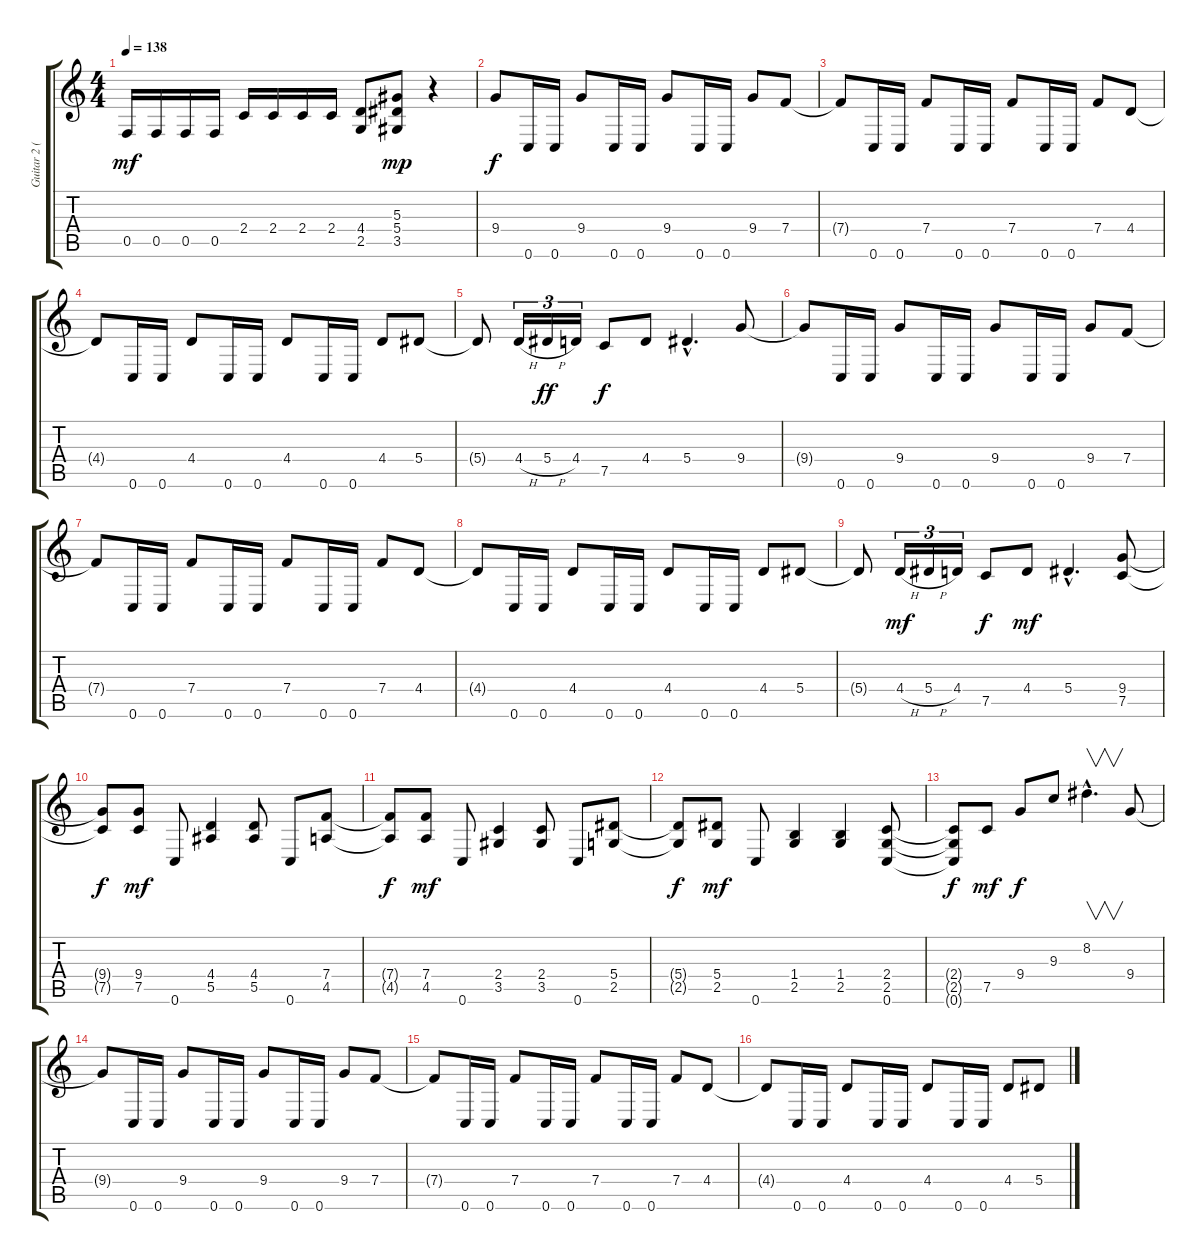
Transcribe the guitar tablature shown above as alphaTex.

\track ("Guitar 2 (Lead)" "Guitar 2 (") {instrument distortionguitar}
\staff {score tabs}
\tuning (C4 G3 Eb3 Bb2 F2 C2) {hide}
\ts (4 4)
\tempo 138
\clef g2
\ks c
0.5.16{dy mf} 0.5.16 0.5.16 0.5.16 2.4.16 2.4.16 2.4.16 2.4.16 (4.4 2.5).8 (5.3 5.4 3.5).8{dy mp} r.4 |
9.4.8{dy f balance 13} 0.6.16 0.6.16 9.4.8 0.6.16 0.6.16 9.4.8 0.6.16 0.6.16 9.4.8 7.4.8 |
7.4{t}.8 0.6.16 0.6.16 7.4.8 0.6.16 0.6.16 7.4.8 0.6.16 0.6.16 7.4.8 4.4.8 |
4.4{t}.8 0.6.16 0.6.16 4.4.8 0.6.16 0.6.16 4.4.8 0.6.16 0.6.16 4.4.8 5.4.8 |
5.4{t}.8 4.4{h}.16{tu (3 2)} 5.4{h}.16{tu (3 2) dy ff} 4.4.16{tu (3 2)} 7.5.8{dy f} 4.4.8 5.4{hac}.4{d} 9.4.8 |
9.4{t}.8 0.6.16 0.6.16 9.4.8 0.6.16 0.6.16 9.4.8 0.6.16 0.6.16 9.4.8 7.4.8 |
7.4{t}.8 0.6.16 0.6.16 7.4.8 0.6.16 0.6.16 7.4.8 0.6.16 0.6.16 7.4.8 4.4.8 |
4.4{t}.8 0.6.16 0.6.16 4.4.8 0.6.16 0.6.16 4.4.8 0.6.16 0.6.16 4.4.8 5.4.8 |
5.4{t}.8 4.4{h}.16{tu (3 2) dy mf} 5.4{h}.16{tu (3 2)} 4.4.16{tu (3 2)} 7.5.8{dy f} 4.4.8{dy mf} 5.4{hac}.4{d} (9.4 7.5).8{balance 14} |
(9.4{t} 7.5{t}).8{dy f} (9.4 7.5).8{dy mf} 0.6.8 (4.4 5.5).4 (4.4 5.5).8 0.6.8 (7.4 4.5).8 |
(7.4{t} 4.5{t}).8{dy f} (7.4 4.5).8{dy mf} 0.6.8 (2.4 3.5).4 (2.4 3.5).8 0.6.8 (5.4 2.5).8 |
(5.4{t} 2.5{t}).8{dy f} (5.4 2.5).8{dy mf} 0.6.8 (1.4 2.5).4 (1.4 2.5).4 (2.4 2.5 0.6).8 |
(2.4{t} 2.5{t} 0.6{t}).8{dy f} 7.5.8{dy mf} 9.4.8{dy f} 9.3.8 8.2{hac}.4{v d} 9.4.8 |
9.4{t}.8 0.6.16 0.6.16 9.4.8 0.6.16 0.6.16 9.4.8 0.6.16 0.6.16 9.4.8 7.4.8 |
7.4{t}.8 0.6.16 0.6.16 7.4.8 0.6.16 0.6.16 7.4.8 0.6.16 0.6.16 7.4.8 4.4.8 |
4.4{t}.8 0.6.16 0.6.16 4.4.8 0.6.16 0.6.16 4.4.8 0.6.16 0.6.16 4.4.8 5.4.8
